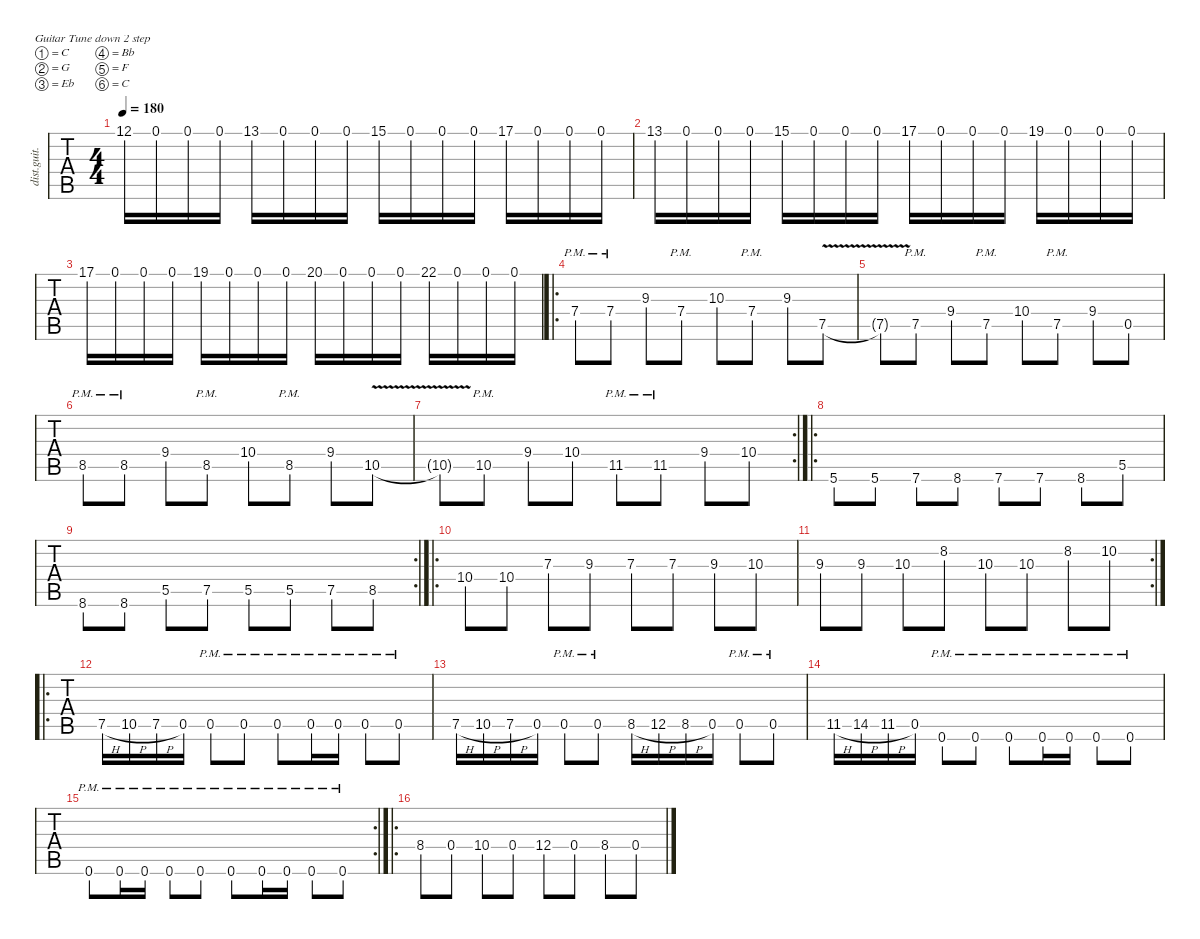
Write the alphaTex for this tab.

\defaultSystemsLayout 4
\hideDynamics
\bracketExtendMode nobrackets
\otherSystemsTrackNameOrientation horizontal
\track ("Gtr. 3" "dist.guit.") {solo instrument distortionguitar}
\staff {tabs}
\tuning (C4 G3 Eb3 Bb2 F2 C2)
\ts (4 4)
\tempo 180
\clef g2
\ks fminor
12.1{acc forcenatural}.16{ot 8va dy f} 0.1{acc forcenatural}.16 0.1{acc forcenatural}.16 0.1{acc forcenatural}.16 13.1{acc b}.16{ot 8va} 0.1{acc forcenatural}.16 0.1{acc forcenatural}.16 0.1{acc forcenatural}.16 15.1{acc b}.16{ot 8va} 0.1{acc forcenatural}.16 0.1{acc forcenatural}.16 0.1{acc forcenatural}.16 17.1{acc forcenatural}.16{ot 8va} 0.1{acc forcenatural}.16 0.1{acc forcenatural}.16 0.1{acc forcenatural}.16 |
13.1{acc b}.16{ot 8va} 0.1{acc forcenatural}.16 0.1{acc forcenatural}.16 0.1{acc forcenatural}.16 15.1{acc b}.16{ot 8va} 0.1{acc forcenatural}.16 0.1{acc forcenatural}.16 0.1{acc forcenatural}.16 17.1{acc forcenatural}.16{ot 8va} 0.1{acc forcenatural}.16 0.1{acc forcenatural}.16 0.1{acc forcenatural}.16 19.1{acc forcenatural}.16{ot 8va} 0.1{acc forcenatural}.16 0.1{acc forcenatural}.16 0.1{acc forcenatural}.16 |
17.1{acc forcenatural}.16{ot 8va} 0.1{acc forcenatural}.16 0.1{acc forcenatural}.16 0.1{acc forcenatural}.16 19.1{acc forcenatural}.16{ot 8va} 0.1{acc forcenatural}.16 0.1{acc forcenatural}.16 0.1{acc forcenatural}.16 20.1{acc b}.16{ot 8va} 0.1{acc forcenatural}.16 0.1{acc forcenatural}.16 0.1{acc forcenatural}.16 22.1{acc b}.16{ot 8va} 0.1{acc forcenatural}.16 0.1{acc forcenatural}.16 0.1{acc forcenatural}.16 |
\ro
7.4{pm acc forcenatural}.8 7.4{pm acc forcenatural}.8 9.3{acc forcenatural}.8 7.4{pm acc forcenatural}.8 10.3{acc b}.8 7.4{pm acc forcenatural}.8 9.3{acc forcenatural}.8 7.5{v acc forcenatural}.8 |
7.5{v t acc forcenatural}.8 7.5{pm acc forcenatural}.8 9.4{acc forcenatural}.8 7.5{pm acc forcenatural}.8 10.4{acc b}.8 7.5{pm acc forcenatural}.8 9.4{acc forcenatural}.8 0.5{acc forcenatural}.8 |
8.5{pm acc b}.8 8.5{pm acc b}.8 9.4{acc forcenatural}.8 8.5{pm acc b}.8 10.4{acc b}.8 8.5{pm acc b}.8 9.4{acc forcenatural}.8 10.5{v acc b}.8 |
\rc 2
10.5{v t acc b}.8 10.5{pm acc b}.8 9.4{acc forcenatural}.8 10.4{acc b}.8 11.5{pm acc forcenatural}.8 11.5{pm acc forcenatural}.8 9.4{acc forcenatural}.8 10.4{acc b}.8 |
\ro
5.6{acc forcenatural}.8 5.6{acc forcenatural}.8 7.6{acc forcenatural}.8 8.6{acc b}.8 7.6{acc forcenatural}.8 7.6{acc forcenatural}.8 8.6{acc b}.8 5.5{acc b}.8 |
\rc 2
8.6{acc b}.8 8.6{acc b}.8 5.5{acc b}.8 7.5{acc forcenatural}.8 5.5{acc b}.8 5.5{acc b}.8 7.5{acc forcenatural}.8 8.5{acc b}.8 |
\ro
10.4{acc b}.8{dy mf} 10.4{acc b}.8 7.3{acc b}.8 9.3{acc forcenatural}.8 7.3{acc b}.8 7.3{acc b}.8 9.3{acc forcenatural}.8 10.3{acc b}.8 |
\rc 2
9.3{acc forcenatural}.8 9.3{acc forcenatural}.8 10.3{acc b}.8 8.2{acc b}.8 10.3{acc b}.8 10.3{acc b}.8 8.2{acc b}.8 10.2{acc forcenatural}.8 |
\ro
7.5{h acc forcenatural}.16 10.5{h acc b}.16 7.5{h acc forcenatural}.16 0.5{acc forcenatural}.16{dy f} 0.5{pm acc forcenatural}.8 0.5{pm acc forcenatural}.8 0.5{pm acc forcenatural}.8 0.5{pm acc forcenatural}.16 0.5{pm acc forcenatural}.16 0.5{pm acc forcenatural}.8 0.5{pm acc forcenatural}.8 |
7.5{h acc forcenatural}.16{dy mf} 10.5{h acc b}.16 7.5{h acc forcenatural}.16 0.5{acc forcenatural}.16{dy f} 0.5{pm acc forcenatural}.8 0.5{pm acc forcenatural}.8 8.5{h acc b}.16 12.5{h acc forcenatural}.16 8.5{h acc b}.16 0.5{acc forcenatural}.16 0.5{pm acc forcenatural}.8 0.5{pm acc forcenatural}.8 |
11.5{h acc forcenatural}.16 14.5{h acc forcenatural}.16 11.5{h acc forcenatural}.16 0.5{acc forcenatural}.16 0.6{pm acc forcenatural}.8 0.6{pm acc forcenatural}.8 0.6{pm acc forcenatural}.8 0.6{pm acc forcenatural}.16 0.6{pm acc forcenatural}.16 0.6{pm acc forcenatural}.8 0.6{pm acc forcenatural}.8 |
\rc 2
0.6{pm acc forcenatural}.8 0.6{pm acc forcenatural}.16 0.6{pm acc forcenatural}.16 0.6{pm acc forcenatural}.8 0.6{pm acc forcenatural}.8 0.6{pm acc forcenatural}.8 0.6{pm acc forcenatural}.16 0.6{pm acc forcenatural}.16 0.6{pm acc forcenatural}.8 0.6{pm acc forcenatural}.8 |
\ro
8.4{acc b}.8 0.4{acc b}.8 10.4{acc b}.8 0.4{acc b}.8 12.4{acc b}.8 0.4{acc b}.8 8.4{acc b}.8 0.4{acc b}.8
